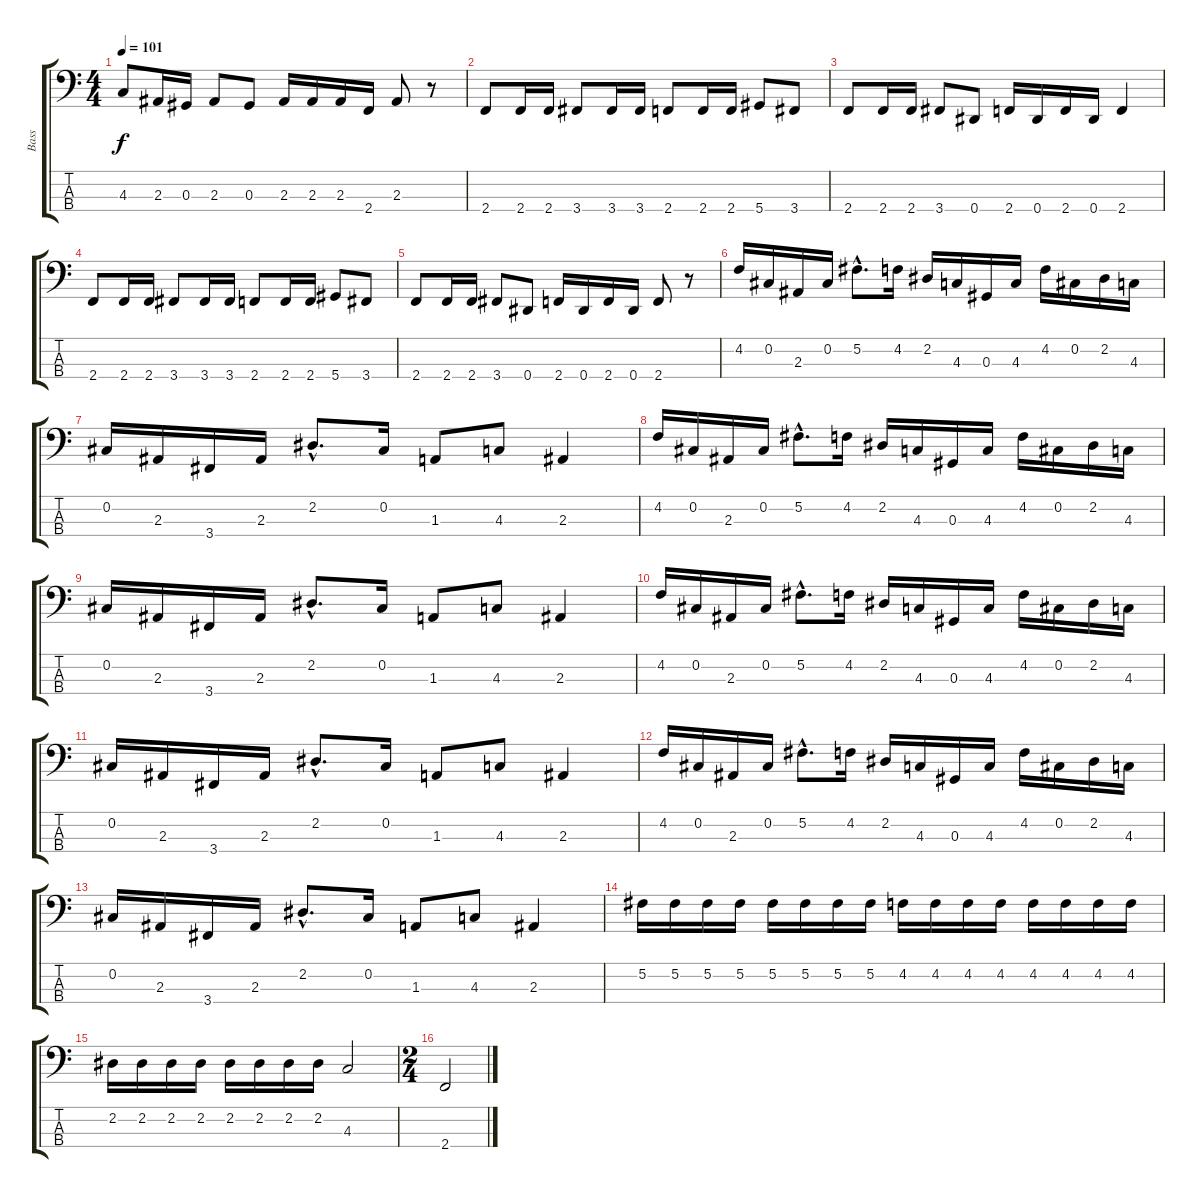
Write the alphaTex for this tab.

\track ("Bass" "Bass") {instrument electricbasspick}
\staff {score tabs}
\tuning (Gb2 Db2 Ab1 Eb1) {hide}
\ts (4 4)
\tempo 101
\clef f4
\ks c
4.3.8{dy f} 2.3.16 0.3.16 2.3.8 0.3.8 2.3.16 2.3.16 2.3.16 2.4.16 2.3.8 r.8 |
2.4.8 2.4.16 2.4.16 3.4.8 3.4.16 3.4.16 2.4.8 2.4.16 2.4.16 5.4.8 3.4.8 |
2.4.8 2.4.16 2.4.16 3.4.8 0.4.8 2.4.16 0.4.16 2.4.16 0.4.16 2.4.4 |
2.4.8 2.4.16 2.4.16 3.4.8 3.4.16 3.4.16 2.4.8 2.4.16 2.4.16 5.4.8 3.4.8 |
2.4.8 2.4.16 2.4.16 3.4.8 0.4.8 2.4.16 0.4.16 2.4.16 0.4.16 2.4.8 r.8 |
4.2.16 0.2.16 2.3.16 0.2.16 5.2{hac}.8{d} 4.2.16 2.2.16 4.3.16 0.3.16 4.3.16 4.2.16 0.2.16 2.2.16 4.3.16 |
0.2.16 2.3.16 3.4.16 2.3.16 2.2{hac}.8{d} 0.2.16 1.3.8 4.3.8 2.3.4 |
4.2.16 0.2.16 2.3.16 0.2.16 5.2{hac}.8{d} 4.2.16 2.2.16 4.3.16 0.3.16 4.3.16 4.2.16 0.2.16 2.2.16 4.3.16 |
0.2.16 2.3.16 3.4.16 2.3.16 2.2{hac}.8{d} 0.2.16 1.3.8 4.3.8 2.3.4 |
4.2.16 0.2.16 2.3.16 0.2.16 5.2{hac}.8{d} 4.2.16 2.2.16 4.3.16 0.3.16 4.3.16 4.2.16 0.2.16 2.2.16 4.3.16 |
0.2.16 2.3.16 3.4.16 2.3.16 2.2{hac}.8{d} 0.2.16 1.3.8 4.3.8 2.3.4 |
4.2.16 0.2.16 2.3.16 0.2.16 5.2{hac}.8{d} 4.2.16 2.2.16 4.3.16 0.3.16 4.3.16 4.2.16 0.2.16 2.2.16 4.3.16 |
0.2.16 2.3.16 3.4.16 2.3.16 2.2{hac}.8{d} 0.2.16 1.3.8 4.3.8 2.3.4 |
5.2.16 5.2.16 5.2.16 5.2.16 5.2.16 5.2.16 5.2.16 5.2.16 4.2.16 4.2.16 4.2.16 4.2.16 4.2.16 4.2.16 4.2.16 4.2.16 |
2.2.16 2.2.16 2.2.16 2.2.16 2.2.16 2.2.16 2.2.16 2.2.16 4.3.2 |
\ts (2 4)
2.4.2
